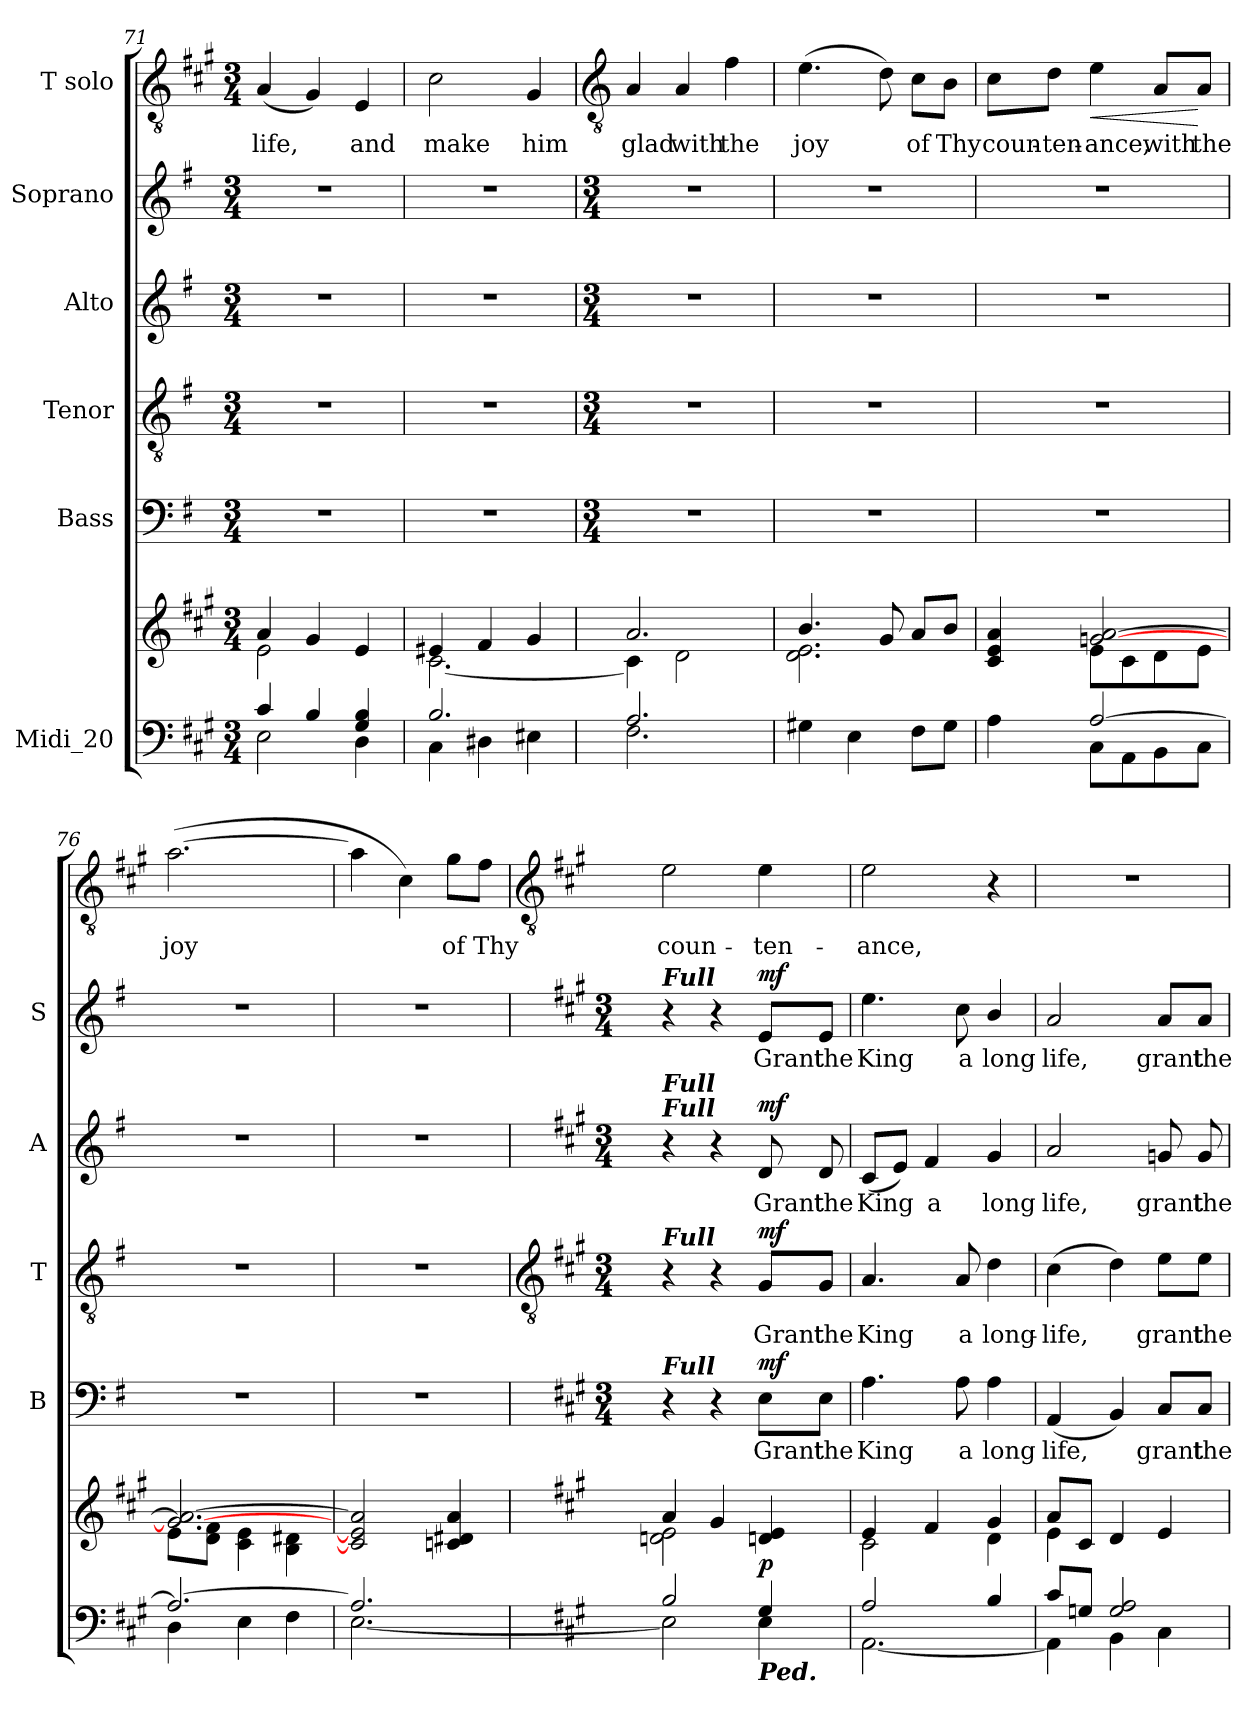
**kern	**kern	**dynam	**kern	**text	**dynam	**kern	**text	**dynam	**kern	**text	**dynam	**kern	**text	**dynam	**kern	**text	**dynam
*part6	*part6	*part6	*part5	*part5	*part5	*part4	*part4	*part4	*part3	*part3	*part3	*part2	*part2	*part2	*part1	*part1	*part1
*staff7	*staff6	*staff6/7	*staff5	*staff5	*staff5	*staff4	*staff4	*staff4	*staff3	*staff3	*staff3	*staff2	*staff2	*staff2	*staff1	*staff1	*staff1
*I"Midi_20	*	*	*I"Bass	*	*	*I"Tenor	*	*	*I"Alto	*	*	*I"Soprano	*	*	*I"T solo	*	*
*	*	*	*I'B	*	*	*I'T	*	*	*I'A	*	*	*I'S	*	*	*	*	*
*clefF4	*clefG2	*	*clefF4	*	*	*clefGv2	*	*	*clefG2	*	*	*clefG2	*	*	*clefGv2	*	*
*k[f#c#g#]	*k[f#c#g#]	*	*k[f#]	*	*	*k[f#]	*	*	*k[f#]	*	*	*k[f#]	*	*	*k[f#c#g#]	*	*
*A:	*A:	*	*G:	*	*	*G:	*	*	*G:	*	*	*G:	*	*	*A:	*	*
*M3/4	*M3/4	*	*M3/4	*	*	*M3/4	*	*	*M3/4	*	*	*M3/4	*	*	*M3/4	*	*
=71	=71	=71	=71	=71	=71	=71	=71	=71	=71	=71	=71	=71	=71	=71	=71	=71	=71
*^	*^	*	*	*	*	*	*	*	*	*	*	*	*	*	*	*	*
!	!	!	!	!	!	!	!	!	!	!	!	!	!	!	!	!	!	!LO:LY:b	!
4c#/	2E\	4a/	2e\	.	2.r	.	.	2.r	.	.	2.r	.	.	2.r	.	.	(<4A	life,	.
4B/	.	4g#/	.	.	.	.	.	.	.	.	.	.	.	.	.	.	4G#)	.	.
!	!	!	!	!	!	!	!	!	!	!	!	!	!	!	!	!	!	!LO:LY:b	!
4G#/ 4B/	4D\	4e/	4ryy	.	.	.	.	.	.	.	.	.	.	.	.	.	4E	and	.
=72	=72	=72	=72	=72	=72	=72	=72	=72	=72	=72	=72	=72	=72	=72	=72	=72	=72	=72	=72
!	!	!	!	!	!	!	!	!	!	!	!	!	!	!	!	!	!	!LO:LY:b	!
2.B/	4C#\	4e#X/	[2.c#\	.	2.r	.	.	2.r	.	.	2.r	.	.	2.r	.	.	2c#	make	.
.	4D#X\	4f#/	.	.	.	.	.	.	.	.	.	.	.	.	.	.	.	.	.
!	!	!	!	!	!	!	!	!	!	!	!	!	!	!	!	!	!	!LO:LY:b	!
.	4E#X\	4g#/	.	.	.	.	.	.	.	.	.	.	.	.	.	.	4G#	him	.
!!LO:LB:g=z
=73	=73	=73	=73	=73	=73	=73	=73	=73	=73	=73	=73	=73	=73	=73	=73	=73	=73	=73	=73
*	*	*	*	*	*	*	*	*	*	*	*	*	*	*	*	*	*clefGv2	*	*
*	*	*	*	*	*M3/4	*	*	*M3/4	*	*	*M3/4	*	*	*M3/4	*	*	*	*	*
!	!	!	!	!	!	!	!	!	!	!	!	!	!	!	!	!	!	!LO:LY:b	!
2.A/	2.F#\	2.a/	4c#\]	.	2.r	.	.	2.r	.	.	2.r	.	.	2.r	.	.	4A	glad	.
!	!	!	!	!	!	!	!	!	!	!	!	!	!	!	!	!	!	!LO:LY:b	!
.	.	.	2d\	.	.	.	.	.	.	.	.	.	.	.	.	.	4A	with	.
!	!	!	!	!	!	!	!	!	!	!	!	!	!	!	!	!	!	!LO:LY:b	!
.	.	.	.	.	.	.	.	.	.	.	.	.	.	.	.	.	4f#	the	.
=74	=74	=74	=74	=74	=74	=74	=74	=74	=74	=74	=74	=74	=74	=74	=74	=74	=74	=74	=74
!	!	!	!	!	!	!	!	!	!	!	!	!	!	!	!	!	!	!LO:LY:b	!
4G#X\	2ryy	4.b/	2.d\ 2.e\	.	2.r	.	.	2.r	.	.	2.r	.	.	2.r	.	.	(>4.e	joy	.
4E\	.	.	.	.	.	.	.	.	.	.	.	.	.	.	.	.	.	.	.
.	.	8g#/	.	.	.	.	.	.	.	.	.	.	.	.	.	.	8d)	.	.
!	!	!	!	!	!	!	!	!	!	!	!	!	!	!	!	!	!	!LO:LY:b	!
8F#\L	4ryy	8a/L	.	.	.	.	.	.	.	.	.	.	.	.	.	.	8c#\L	of	.
!	!	!	!	!	!	!	!	!	!	!	!	!	!	!	!	!	!	!LO:LY:b	!
8G#\J	.	8b/J	.	.	.	.	.	.	.	.	.	.	.	.	.	.	8B\J	Thy	.
=75	=75	=75	=75	=75	=75	=75	=75	=75	=75	=75	=75	=75	=75	=75	=75	=75	=75	=75	=75
!	!	!	!	!	!	!	!	!	!	!	!	!	!	!	!	!	!	!LO:LY:b	!
4A\	4ryy	4c#/ 4e/ 4a/	4ryy	.	2.r	.	.	2.r	.	.	2.r	.	.	2.r	.	.	8c#\L	coun-	.
!	!	!	!	!	!	!	!	!	!	!	!	!	!	!	!	!	!	!LO:LY:b	!
.	.	.	.	.	.	.	.	.	.	.	.	.	.	.	.	.	8d\J	-ten-	.
!	!	!	!	!	!	!	!	!	!	!	!	!	!	!	!	!	!	!LO:LY:b	!LO:HP:b
[2A/	8C#\L	[2gn/ [2a/	8e\L	.	.	.	.	.	.	.	.	.	.	.	.	.	4e	-ance,	<
.	8AA\	.	8c#\	.	.	.	.	.	.	.	.	.	.	.	.	.	.	.	.
!	!	!	!	!	!	!	!	!	!	!	!	!	!	!	!	!	!	!LO:LY:b	!
.	8BB\	.	8d\	.	.	.	.	.	.	.	.	.	.	.	.	.	8A/L	with	.
!	!	!	!	!	!	!	!	!	!	!	!	!	!	!	!	!	!	!LO:LY:b	!
.	8C#\J	.	8e\J	.	.	.	.	.	.	.	.	.	.	.	.	.	8A/J	the	[
=76	=76	=76	=76	=76	=76	=76	=76	=76	=76	=76	=76	=76	=76	=76	=76	=76	=76	=76	=76
!	!	!	!	!	!	!	!	!	!	!	!	!	!	!	!	!	!	!LO:LY:b	!
2.A/_	4D\	2.g#/_ 2.a/_	8e\L	.	2.r	.	.	2.r	.	.	2.r	.	.	2.r	.	.	(>[2.a	joy	.
.	.	.	8d\ 8f#\J	.	.	.	.	.	.	.	.	.	.	.	.	.	.	.	.
.	4E\	.	4c#\ 4e\	.	.	.	.	.	.	.	.	.	.	.	.	.	.	.	.
.	4F#\	.	4B\ 4d#X\	.	.	.	.	.	.	.	.	.	.	.	.	.	.	.	.
=77	=77	=77	=77	=77	=77	=77	=77	=77	=77	=77	=77	=77	=77	=77	=77	=77	=77	=77	=77
!	!	!	!LO:N:vis=1	!	!	!	!	!	!	!	!	!	!	!	!	!	!	!	!
2.A/]	[2.E\	2c#/] 2e/] 2a/]	2.ryy	.	2.r	.	.	2.r	.	.	2.r	.	.	2.r	.	.	4a]	.	.
.	.	.	.	.	.	.	.	.	.	.	.	.	.	.	.	.	4c#)	.	.
!	!	!	!	!	!	!	!	!	!	!	!	!	!	!	!	!	!	!LO:LY:b	!
.	.	4cn/ 4d#X/ 4a/	.	.	.	.	.	.	.	.	.	.	.	.	.	.	8g#\L	of	.
!	!	!	!	!	!	!	!	!	!	!	!	!	!	!	!	!	!	!LO:LY:b	!
.	.	.	.	.	.	.	.	.	.	.	.	.	.	.	.	.	8f#\J	Thy	.
!!LO:LB:g=z
=78	=78	=78	=78	=78	=78	=78	=78	=78	=78	=78	=78	=78	=78	=78	=78	=78	=78	=78	=78
*	*	*	*	*	*	*	*	*clefGv2	*	*	*	*	*	*	*	*	*clefGv2	*	*
*	*	*	*	*	*k[f#c#g#]	*	*	*k[f#c#g#]	*	*	*k[f#c#g#]	*	*	*k[f#c#g#]	*	*	*	*	*
*	*	*	*	*	*A:	*	*	*A:	*	*	*A:	*	*	*A:	*	*	*	*	*
*	*	*	*	*	*M3/4	*	*	*M3/4	*	*	*M3/4	*	*	*M3/4	*	*	*	*	*
!	!	!	!	!	!	!	!	!	!	!	!	!	!	!LO:TX:a:Bi:t=Full	!	!	!	!	!
!	!	!	!	!	!	!	!	!	!	!	!LO:TX:a:Bi:t=Full	!	!	!	!	!	!	!	!
!	!	!	!	!	!	!	!	!	!	!	!LO:TX:a:Bi:t=Full	!	!	!	!	!	!	!	!
!	!	!	!	!	!	!	!	!LO:TX:a:Bi:t=Full	!	!	!	!	!	!	!	!	!	!	!
!	!	!	!	!	!LO:TX:a:Bi:t=Full	!	!	!	!	!	!	!	!	!	!	!	!	!	!
!	!	!	!	!	!	!	!	!	!	!	!	!	!	!	!	!	!	!LO:LY:b	!
2B/	2E\]	4a/	2dn\ 2e\	.	4r	.	.	4r	.	.	4r	.	.	4r	.	.	2e	coun-	.
.	.	4g#/	.	.	4r	.	.	4r	.	.	4r	.	.	4r	.	.	.	.	.
!LO:TX:b:Bi:t=Ped.	!	!	!	!	!	!	!	!	!	!	!	!	!	!	!	!	!	!	!
!	!	!	!	!LO:DY:a=2	!	!LO:LY:b	!LO:DY:b	!	!LO:LY:b	!LO:DY:b	!	!LO:LY:b	!LO:DY:b	!	!LO:LY:b	!LO:DY:b	!	!LO:LY:b	!
4G#/	4E\	4dn/ 4e/	4ryy	p	8E\L	Grant	mf	8G#/L	Grant	mf	8d	Grant	mf	8e/L	Grant	mf	4e	-ten-	.
!	!	!	!	!	!	!LO:LY:b	!	!	!LO:LY:b	!	!	!LO:LY:b	!	!	!LO:LY:b	!	!	!	!
.	.	.	.	.	8E\J	the	.	8G#/J	the	.	8d	the	.	8e/J	the	.	.	.	.
=79	=79	=79	=79	=79	=79	=79	=79	=79	=79	=79	=79	=79	=79	=79	=79	=79	=79	=79	=79
!	!	!	!	!	!	!LO:LY:b	!	!	!LO:LY:b	!	!	!LO:LY:b	!	!	!LO:LY:b	!	!	!LO:LY:b	!
2A/	[2.AA\	4e/	2c#\	.	4.A	King	.	4.A	King	.	(<8c#L	King	.	4.ee	King	.	2e	-ance,	.
.	.	.	.	.	.	.	.	.	.	.	8eJ)	.	.	.	.	.	.	.	.
!	!	!	!	!	!	!	!	!	!	!	!	!LO:LY:b	!	!	!	!	!	!	!
.	.	4f#/	.	.	.	.	.	.	.	.	4f#	a	.	.	.	.	.	.	.
!	!	!	!	!	!	!LO:LY:b	!	!	!LO:LY:b	!	!	!	!	!	!LO:LY:b	!	!	!	!
.	.	.	.	.	8A	a	.	8A	a	.	.	.	.	8cc#	a	.	.	.	.
!	!	!	!	!	!	!LO:LY:b	!	!	!LO:LY:b	!	!	!LO:LY:b	!	!	!LO:LY:b	!	!	!	!
4B/	.	4g#/	4d\	.	4A	long	.	4d	long-	.	4g#	long	.	4b/	long	.	4r	.	.
=80	=80	=80	=80	=80	=80	=80	=80	=80	=80	=80	=80	=80	=80	=80	=80	=80	=80	=80	=80
!	!	!	!	!	!	!LO:LY:b	!	!	!LO:LY:b	!	!	!LO:LY:b	!	!	!LO:LY:b	!	!LO:N:vis=1	!	!
8c#/L	4AA\]	8a/L	4e\	.	(<4AA	life,	.	(>4c#	-life,	.	2a	life,	.	2a	life,	.	2.r	.	.
8Gn/J	.	8c#/J	.	.	.	.	.	.	.	.	.	.	.	.	.	.	.	.	.
2G/ 2A/	4BB\	4d/	4ryy	.	4BB)	.	.	4d)	.	.	.	.	.	.	.	.	.	.	.
!	!	!	!	!	!	!LO:LY:b	!	!	!LO:LY:b	!	!	!LO:LY:b	!	!	!LO:LY:b	!	!	!	!
.	4C#\	4e/	4ryy	.	8C#/L	grant	.	8e\L	grant	.	8gn	grant	.	8a/L	grant	.	.	.	.
!	!	!	!	!	!	!LO:LY:b	!	!	!LO:LY:b	!	!	!LO:LY:b	!	!	!LO:LY:b	!	!	!	!
.	.	.	.	.	8C#/J	the	.	8e\J	the	.	8g	the	.	8a/J	the	.	.	.	.
*v	*v	*	*	*	*	*	*	*	*	*	*	*	*	*	*	*	*	*	*
*	*v	*v	*	*	*	*	*	*	*	*	*	*	*	*	*	*	*	*
=	=	=	=	=	=	=	=	=	=	=	=	=	=	=	=	=	=
*-	*-	*-	*-	*-	*-	*-	*-	*-	*-	*-	*-	*-	*-	*-	*-	*-	*-
